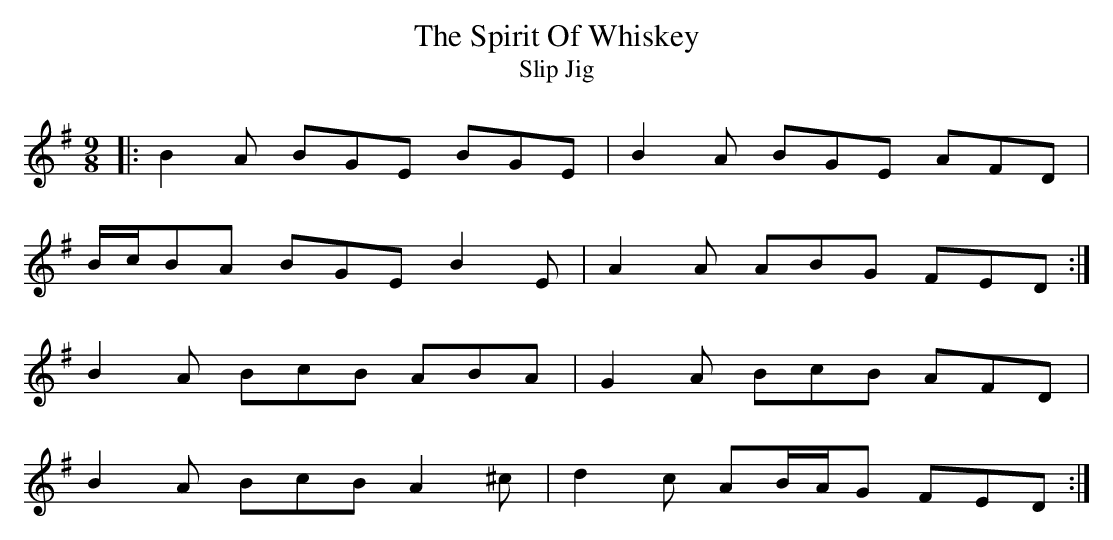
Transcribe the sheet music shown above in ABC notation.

X:1
T: Spirit Of Whiskey, The
T: Slip Jig
M: 9/8
L: 1/8
K:Emin
|: B2 A BGE BGE | B2 A BGE AFD |
B/c/BA BGE B2 E | A2 A ABG FED :|
B2 A BcB ABA | G2 A BcB AFD |
B2 A BcB A2 ^c | d2 c AB/A/G FED :|
